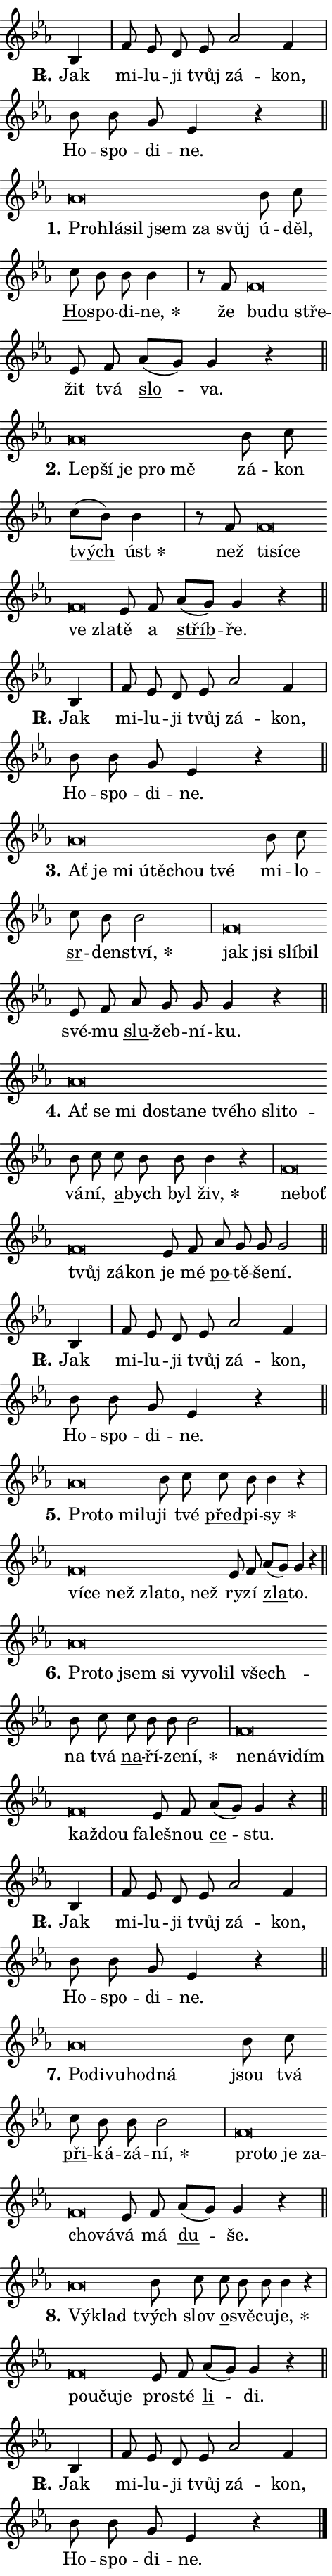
\version "2.24.0"
\header { tagline = "" }
\paper {
  indent = 0\cm
  top-margin = 0\cm
  right-margin = 0.13\cm % to fit lyric hyphens
  bottom-margin = 0\cm
  left-margin = 0\cm
  paper-width = 8\cm
  page-breaking = #ly:one-page-breaking
  system-system-spacing.basic-distance = #11
  score-system-spacing.basic-distance = #11
  ragged-last = ##f
}


%% Author: Thomas Morley
%% https://lists.gnu.org/archive/html/lilypond-user/2020-05/msg00002.html
#(define (line-position grob)
"Returns position of @var[grob} in current system:
   @code{'start}, if at first time-step
   @code{'end}, if at last time-step
   @code{'middle} otherwise
"
  (let* ((col (ly:item-get-column grob))
         (ln (ly:grob-object col 'left-neighbor))
         (rn (ly:grob-object col 'right-neighbor))
         (col-to-check-left (if (ly:grob? ln) ln col))
         (col-to-check-right (if (ly:grob? rn) rn col))
         (break-dir-left
           (and
             (ly:grob-property col-to-check-left 'non-musical #f)
             (ly:item-break-dir col-to-check-left)))
         (break-dir-right
           (and
             (ly:grob-property col-to-check-right 'non-musical #f)
             (ly:item-break-dir col-to-check-right))))
        (cond ((eqv? 1 break-dir-left) 'start)
              ((eqv? -1 break-dir-right) 'end)
              (else 'middle))))

#(define (tranparent-at-line-position vctor)
  (lambda (grob)
  "Relying on @code{line-position} select the relevant enry from @var{vctor}.
Used to determine transparency,"
    (case (line-position grob)
      ((end) (not (vector-ref vctor 0)))
      ((middle) (not (vector-ref vctor 1)))
      ((start) (not (vector-ref vctor 2))))))

noteHeadBreakVisibility =
#(define-music-function (break-visibility)(vector?)
"Makes @code{NoteHead}s transparent relying on @var{break-visibility}"
#{
  \override NoteHead.transparent =
    #(tranparent-at-line-position break-visibility)
#})

#(define delete-ledgers-for-transparent-note-heads
  (lambda (grob)
    "Reads whether a @code{NoteHead} is transparent.
If so this @code{NoteHead} is removed from @code{'note-heads} from
@var{grob}, which is supposed to be @code{LedgerLineSpanner}.
As a result ledgers are not printed for this @code{NoteHead}"
    (let* ((nhds-array (ly:grob-object grob 'note-heads))
           (nhds-list
             (if (ly:grob-array? nhds-array)
                 (ly:grob-array->list nhds-array)
                 '()))
           ;; Relies on the transparent-property being done before
           ;; Staff.LedgerLineSpanner.after-line-breaking is executed.
           ;; This is fragile ...
           (to-keep
             (remove
               (lambda (nhd)
                 (ly:grob-property nhd 'transparent #f))
               nhds-list)))
      ;; TODO find a better method to iterate over grob-arrays, similiar
      ;; to filter/remove etc for lists
      ;; For now rebuilt from scratch
      (set! (ly:grob-object grob 'note-heads)  '())
      (for-each
        (lambda (nhd)
          (ly:pointer-group-interface::add-grob grob 'note-heads nhd))
        to-keep))))

squashNotes = {
  \override NoteHead.X-extent = #'(-0.2 . 0.2)
  \override NoteHead.Y-extent = #'(-0.75 . 0)
  \override NoteHead.stencil =
    #(lambda (grob)
       (let ((pos (ly:grob-property grob 'staff-position)))
         (begin
           (if (< pos -7) (display "ERROR: Lower brevis then expected\n") (display ""))
           (if (<= pos -6) ly:text-interface::print ly:note-head::print))))
}
unSquashNotes = {
  \revert NoteHead.X-extent
  \revert NoteHead.Y-extent
  \revert NoteHead.stencil
}

hideNotes = \noteHeadBreakVisibility #begin-of-line-visible
unHideNotes = \noteHeadBreakVisibility #all-visible

% work-around for resetting accidentals
% https://lilypond.org/doc/v2.23/Documentation/notation/displaying-rhythms#unmetered-music
cadenzaMeasure = {
  \cadenzaOff
  \partial 1024 s1024
  \cadenzaOn
}

#(define-markup-command (accent layout props text) (markup?)
  "Underline accented syllable"
  (interpret-markup layout props
    #{\markup \override #'(offset . 4.3) \underline { #text }#}))

responsum = \markup \concat {
  "R" \hspace #-1.05 \path #0.1 #'((moveto 0 0.07) (lineto 0.9 0.8)) \hspace #0.05 "."
}

spaceSize = #0.6828661417322834 % exact space size for TeX Gyre Schola

\layout {
  \context {
    \Staff
    \remove "Time_signature_engraver"
    \override LedgerLineSpanner.after-line-breaking = #delete-ledgers-for-transparent-note-heads
  }
  \context {
    \Lyrics {
      \override LyricSpace.minimum-distance = \spaceSize
      \override LyricText.font-name = #"TeX Gyre Schola"
      \override LyricText.font-size = 1
      \override StanzaNumber.font-name = #"TeX Gyre Schola Bold"
      \override StanzaNumber.font-size = 1
    }
  }
  \context {
    \Score 
    \override NoteHead.text =
      #(lambda (grob) 
        (let ((pos (ly:grob-property grob 'staff-position)))
          #{\markup {
            \combine
              \halign #-0.55 \raise #(if (= pos -6) 0 0.5) \override #'(thickness . 2) \draw-line #'(3.2 . 0)
              \musicglyph "noteheads.sM1"
          }#}))
  }
}

% magnetic-lyrics.ily
%
%   written by
%     Jean Abou Samra <jean@abou-samra.fr>
%     Werner Lemberg <wl@gnu.org>
%
%   adapted by
%     Jiri Hon <jiri.hon@gmail.com>
%
% Version 2022-Apr-15

% https://www.mail-archive.com/lilypond-user@gnu.org/msg149350.html

#(define (Left_hyphen_pointer_engraver context)
   "Collect syllable-hyphen-syllable occurrences in lyrics and store
them in properties.  This engraver only looks to the left.  For
example, if the lyrics input is @code{foo -- bar}, it does the
following.

@itemize @bullet
@item
Set the @code{text} property of the @code{LyricHyphen} grob between
@q{foo} and @q{bar} to @code{foo}.

@item
Set the @code{left-hyphen} property of the @code{LyricText} grob with
text @q{foo} to the @code{LyricHyphen} grob between @q{foo} and
@q{bar}.
@end itemize

Use this auxiliary engraver in combination with the
@code{lyric-@/text::@/apply-@/magnetic-@/offset!} hook."
   (let ((hyphen #f)
         (text #f))
     (make-engraver
      (acknowledgers
       ((lyric-syllable-interface engraver grob source-engraver)
        (set! text grob)))
      (end-acknowledgers
       ((lyric-hyphen-interface engraver grob source-engraver)
        ;(when (not (grob::has-interface grob 'lyric-space-interface))
          (set! hyphen grob)));)
      ((stop-translation-timestep engraver)
       (when (and text hyphen)
         (ly:grob-set-object! text 'left-hyphen hyphen))
       (set! text #f)
       (set! hyphen #f)))))

#(define (lyric-text::apply-magnetic-offset! grob)
   "If the space between two syllables is less than the value in
property @code{LyricText@/.details@/.squash-threshold}, move the right
syllable to the left so that it gets concatenated with the left
syllable.

Use this function as a hook for
@code{LyricText@/.after-@/line-@/breaking} if the
@code{Left_@/hyphen_@/pointer_@/engraver} is active."
   (let ((hyphen (ly:grob-object grob 'left-hyphen #f)))
     (when hyphen
       (let ((left-text (ly:spanner-bound hyphen LEFT)))
         (when (grob::has-interface left-text 'lyric-syllable-interface)
           (let* ((common (ly:grob-common-refpoint grob left-text X))
                  (this-x-ext (ly:grob-extent grob common X))
                  (left-x-ext
                   (begin
                     ;; Trigger magnetism for left-text.
                     (ly:grob-property left-text 'after-line-breaking)
                     (ly:grob-extent left-text common X)))
                  ;; `delta` is the gap width between two syllables.
                  (delta (- (interval-start this-x-ext)
                            (interval-end left-x-ext)))
                  (details (ly:grob-property grob 'details))
                  (threshold (assoc-get 'squash-threshold details 0.2)))
             (when (< delta threshold)
               (let* (;; We have to manipulate the input text so that
                      ;; ligatures crossing syllable boundaries are not
                      ;; disabled.  For languages based on the Latin
                      ;; script this is essentially a beautification.
                      ;; However, for non-Western scripts it can be a
                      ;; necessity.
                      (lt (ly:grob-property left-text 'text))
                      (rt (ly:grob-property grob 'text))
                      (is-space (grob::has-interface hyphen 'lyric-space-interface))
                      (space (if is-space " " ""))
                      (extra-delta (if is-space spaceSize 0))
                      ;; Append new syllable.
                      (ltrt-space (if (and (string? lt) (string? rt))
                                (string-append lt space rt)
                                (make-concat-markup (list lt space rt))))
                      ;; Right-align `ltrt` to the right side.
                      (ltrt-space-markup (grob-interpret-markup
                               grob
                               (make-translate-markup
                                (cons (interval-length this-x-ext) 0)
                                (make-right-align-markup ltrt-space)))))
                 (begin
                   ;; Don't print `left-text`.
                   (ly:grob-set-property! left-text 'stencil #f)
                   ;; Set text and stencil (which holds all collected
                   ;; syllables so far) and shift it to the left.
                   (ly:grob-set-property! grob 'text ltrt-space)
                   (ly:grob-set-property! grob 'stencil ltrt-space-markup)
                   (ly:grob-translate-axis! grob (- (- delta extra-delta)) X))))))))))


#(define (lyric-hyphen::displace-bounds-first grob)
   ;; Make very sure this callback isn't triggered too early.
   (let ((left (ly:spanner-bound grob LEFT))
         (right (ly:spanner-bound grob RIGHT)))
     (ly:grob-property left 'after-line-breaking)
     (ly:grob-property right 'after-line-breaking)
     (ly:lyric-hyphen::print grob)))

squashThreshold = #0.4

\layout {
  \context {
    \Lyrics
    \consists #Left_hyphen_pointer_engraver
    \override LyricText.after-line-breaking =
      #lyric-text::apply-magnetic-offset!
    \override LyricHyphen.stencil = #lyric-hyphen::displace-bounds-first
    \override LyricText.details.squash-threshold = \squashThreshold
    \override LyricHyphen.minimum-distance = 0
    \override LyricHyphen.minimum-length = \squashThreshold
  }
}

squashText = \override LyricText.details.squash-threshold = 9999
unSquashText = \override LyricText.details.squash-threshold = \squashThreshold

leftText = \override LyricText.self-alignment-X = #LEFT
unLeftText = \revert LyricText.self-alignment-X

starOffset = #(lambda (grob) 
                (let ((x_offset (ly:self-alignment-interface::aligned-on-x-parent grob)))
                  (if (= x_offset 0) 0 (+ x_offset 1.2))))

star = #(define-music-function (syllable)(string?)
"Append star separator at the end of a syllable"
#{
  \once \override LyricText.X-offset = #starOffset
  \lyricmode { \markup {
    #syllable
    \override #'((font-name . "TeX Gyre Schola Bold")) \hspace #0.2 \lower #0.65 \larger "*"
  } }
#})

starAccent = #(define-music-function (syllable)(string?)
"Append star separator at the end of a syllable and make accent"
#{
  \once \override LyricText.X-offset = #starOffset
  \lyricmode { \markup {
    \accent #syllable
    \override #'((font-name . "TeX Gyre Schola Bold")) \hspace #0.2 \lower #0.65 \larger "*"
  } }
#})

breath = #(define-music-function (syllable)(string?)
"Append breathing indicator at the end of a syllable"
#{
  \lyricmode { \markup { #syllable "+" } }
#})

optionalBreath = #(define-music-function (syllable)(string?)
"Append optional breathing indicator at the end of a syllable"
#{
  \lyricmode { \markup { #syllable "(+)" } }
#})


\score {
    <<
        \new Voice = "melody" { \cadenzaOn \key es \major \relative { bes4 \cadenzaMeasure \bar "|" f'8 es d es as2 f4 \cadenzaMeasure \bar "|" bes8 bes g es4 r \cadenzaMeasure \bar "||" \break } }
        \new Lyrics \lyricsto "melody" { \lyricmode { \set stanza = \responsum
Jak mi -- lu -- ji tvůj zá -- kon, Ho -- spo -- di -- ne. } }
    >>
    \layout {}
}

\score {
    <<
        \new Voice = "melody" { \cadenzaOn \key es \major \relative { \squashNotes as'\breve*1/16 \hideNotes \breve*1/16 \bar "" \breve*1/16 \bar "" \breve*1/16 \bar "" \breve*1/16 \breve*1/16 \bar "" \unHideNotes \unSquashNotes bes8 c \bar "" c bes bes bes4 \cadenzaMeasure \bar "|" r8 f8 \squashNotes f\breve*1/16 \hideNotes \breve*1/16 \breve*1/16 \bar "" \unHideNotes \unSquashNotes es8 f \bar "" as[( g)] g4 r \cadenzaMeasure \bar "||" \break } }
        \new Lyrics \lyricsto "melody" { \lyricmode { \set stanza = "1."
\leftText Pro -- \squashText hlá -- sil jsem za svůj \unLeftText \unSquashText ú -- děl, \markup \accent Ho -- spo -- di -- \star ne, že \leftText bu -- \squashText du stře -- \unLeftText \unSquashText žit tvá \markup \accent slo -- va. } }
    >>
    \layout {}
}

\score {
    <<
        \new Voice = "melody" { \cadenzaOn \key es \major \relative { \squashNotes as'\breve*1/16 \hideNotes \breve*1/16 \bar "" \breve*1/16 \bar "" \breve*1/16 \breve*1/16 \bar "" \unHideNotes \unSquashNotes bes8 c \bar "" c[( bes)] bes4 \cadenzaMeasure \bar "|" r8 f8 \squashNotes f\breve*1/16 \hideNotes \breve*1/16 \bar "" \breve*1/16 \bar "" \breve*1/16 \breve*1/16 \bar "" \unHideNotes \unSquashNotes es8 f \bar "" as[( g)] g4 r \cadenzaMeasure \bar "||" \break } }
        \new Lyrics \lyricsto "melody" { \lyricmode { \set stanza = "2."
\leftText Lep -- \squashText ší je pro mě \unLeftText \unSquashText zá -- kon \markup \accent tvých \star úst než \leftText ti -- \squashText sí -- ce ve zla -- \unLeftText \unSquashText tě a \markup \accent stříb -- ře. } }
    >>
    \layout {}
}

\score {
    <<
        \new Voice = "melody" { \cadenzaOn \key es \major \relative { bes4 \cadenzaMeasure \bar "|" f'8 es d es as2 f4 \cadenzaMeasure \bar "|" bes8 bes g es4 r \cadenzaMeasure \bar "||" \break } }
        \new Lyrics \lyricsto "melody" { \lyricmode { \set stanza = \responsum
Jak mi -- lu -- ji tvůj zá -- kon, Ho -- spo -- di -- ne. } }
    >>
    \layout {}
}

\score {
    <<
        \new Voice = "melody" { \cadenzaOn \key es \major \relative { \squashNotes as'\breve*1/16 \hideNotes \breve*1/16 \bar "" \breve*1/16 \bar "" \breve*1/16 \bar "" \breve*1/16 \bar "" \breve*1/16 \breve*1/16 \bar "" \unHideNotes \unSquashNotes bes8 c \bar "" c bes bes2 \cadenzaMeasure \bar "|" \squashNotes f\breve*1/16 \hideNotes \breve*1/16 \bar "" \breve*1/16 \breve*1/16 \bar "" \unHideNotes \unSquashNotes es8 f \bar "" as g g g4 r \cadenzaMeasure \bar "||" \break } }
        \new Lyrics \lyricsto "melody" { \lyricmode { \set stanza = "3."
\leftText Ať \squashText je mi ú -- tě -- chou tvé \unLeftText \unSquashText mi -- lo -- \markup \accent sr -- den -- \star ství, \leftText jak \squashText jsi slí -- bil \unLeftText \unSquashText své -- mu \markup \accent slu -- žeb -- ní -- ku. } }
    >>
    \layout {}
}

\score {
    <<
        \new Voice = "melody" { \cadenzaOn \key es \major \relative { \squashNotes as'\breve*1/16 \hideNotes \breve*1/16 \bar "" \breve*1/16 \bar "" \breve*1/16 \bar "" \breve*1/16 \bar "" \breve*1/16 \bar "" \breve*1/16 \bar "" \breve*1/16 \bar "" \breve*1/16 \breve*1/16 \bar "" \unHideNotes \unSquashNotes bes8 c \bar "" c bes bes bes4 r \cadenzaMeasure \bar "|" \squashNotes f\breve*1/16 \hideNotes \breve*1/16 \bar "" \breve*1/16 \bar "" \breve*1/16 \breve*1/16 \bar "" \unHideNotes \unSquashNotes es8 f \bar "" as g g g2 \cadenzaMeasure \bar "||" \break } }
        \new Lyrics \lyricsto "melody" { \lyricmode { \set stanza = "4."
\leftText Ať \squashText se mi do -- sta -- ne tvé -- ho sli -- to -- \unLeftText \unSquashText vá -- ní, \markup \accent a -- bych byl \star živ, \leftText ne -- \squashText boť tvůj zá -- kon \unLeftText \unSquashText je mé \markup \accent po -- tě -- še -- ní. } }
    >>
    \layout {}
}

\score {
    <<
        \new Voice = "melody" { \cadenzaOn \key es \major \relative { bes4 \cadenzaMeasure \bar "|" f'8 es d es as2 f4 \cadenzaMeasure \bar "|" bes8 bes g es4 r \cadenzaMeasure \bar "||" \break } }
        \new Lyrics \lyricsto "melody" { \lyricmode { \set stanza = \responsum
Jak mi -- lu -- ji tvůj zá -- kon, Ho -- spo -- di -- ne. } }
    >>
    \layout {}
}

\score {
    <<
        \new Voice = "melody" { \cadenzaOn \key es \major \relative { \squashNotes as'\breve*1/16 \hideNotes \breve*1/16 \bar "" \breve*1/16 \breve*1/16 \bar "" \unHideNotes \unSquashNotes bes8 c \bar "" c bes bes4 r \cadenzaMeasure \bar "|" \squashNotes f\breve*1/16 \hideNotes \breve*1/16 \bar "" \breve*1/16 \bar "" \breve*1/16 \bar "" \breve*1/16 \breve*1/16 \bar "" \unHideNotes \unSquashNotes es8 f \bar "" as[( g)] g4 r \cadenzaMeasure \bar "||" \break } }
        \new Lyrics \lyricsto "melody" { \lyricmode { \set stanza = "5."
\leftText Pro -- \squashText to mi -- lu -- \unLeftText \unSquashText ji tvé \markup \accent před -- pi -- \star sy \leftText ví -- \squashText ce než zla -- to, než \unLeftText \unSquashText ry -- zí \markup \accent zla -- to. } }
    >>
    \layout {}
}

\score {
    <<
        \new Voice = "melody" { \cadenzaOn \key es \major \relative { \squashNotes as'\breve*1/16 \hideNotes \breve*1/16 \bar "" \breve*1/16 \bar "" \breve*1/16 \bar "" \breve*1/16 \bar "" \breve*1/16 \bar "" \breve*1/16 \breve*1/16 \bar "" \unHideNotes \unSquashNotes bes8 c \bar "" c bes bes bes2 \cadenzaMeasure \bar "|" \squashNotes f\breve*1/16 \hideNotes \breve*1/16 \bar "" \breve*1/16 \bar "" \breve*1/16 \bar "" \breve*1/16 \bar "" \breve*1/16 \breve*1/16 \bar "" \unHideNotes \unSquashNotes es8 f \bar "" as[( g)] g4 r \cadenzaMeasure \bar "||" \break } }
        \new Lyrics \lyricsto "melody" { \lyricmode { \set stanza = "6."
\leftText Pro -- \squashText to jsem si vy -- vo -- lil všech -- \unLeftText \unSquashText na tvá \markup \accent na -- ří -- ze -- \star ní, \leftText ne -- \squashText ná -- vi -- dím kaž -- dou fa -- \unLeftText \unSquashText le -- šnou \markup \accent ce -- stu. } }
    >>
    \layout {}
}

\score {
    <<
        \new Voice = "melody" { \cadenzaOn \key es \major \relative { bes4 \cadenzaMeasure \bar "|" f'8 es d es as2 f4 \cadenzaMeasure \bar "|" bes8 bes g es4 r \cadenzaMeasure \bar "||" \break } }
        \new Lyrics \lyricsto "melody" { \lyricmode { \set stanza = \responsum
Jak mi -- lu -- ji tvůj zá -- kon, Ho -- spo -- di -- ne. } }
    >>
    \layout {}
}

\score {
    <<
        \new Voice = "melody" { \cadenzaOn \key es \major \relative { \squashNotes as'\breve*1/16 \hideNotes \breve*1/16 \bar "" \breve*1/16 \bar "" \breve*1/16 \breve*1/16 \bar "" \unHideNotes \unSquashNotes bes8 c \bar "" c bes bes bes2 \cadenzaMeasure \bar "|" \squashNotes f\breve*1/16 \hideNotes \breve*1/16 \bar "" \breve*1/16 \bar "" \breve*1/16 \bar "" \breve*1/16 \breve*1/16 \bar "" \unHideNotes \unSquashNotes es8 f \bar "" as[( g)] g4 r \cadenzaMeasure \bar "||" \break } }
        \new Lyrics \lyricsto "melody" { \lyricmode { \set stanza = "7."
\leftText Po -- \squashText di -- vu -- hod -- ná \unLeftText \unSquashText jsou tvá \markup \accent při -- ká -- zá -- \star ní, \leftText pro -- \squashText to je za -- cho -- vá -- \unLeftText \unSquashText vá má \markup \accent du -- še. } }
    >>
    \layout {}
}

\score {
    <<
        \new Voice = "melody" { \cadenzaOn \key es \major \relative { \squashNotes as'\breve*1/16 \hideNotes \breve*1/16 \bar "" \unHideNotes \unSquashNotes bes8 c \bar "" c bes bes bes4 r \cadenzaMeasure \bar "|" \squashNotes f\breve*1/16 \hideNotes \breve*1/16 \bar "" \breve*1/16 \breve*1/16 \bar "" \unHideNotes \unSquashNotes es8 f \bar "" as[( g)] g4 r \cadenzaMeasure \bar "||" \break } }
        \new Lyrics \lyricsto "melody" { \lyricmode { \set stanza = "8."
\leftText Vý -- \squashText klad \unLeftText \unSquashText tvých slov \markup \accent o -- svě -- cu -- \star je, \leftText po -- \squashText u -- ču -- je \unLeftText \unSquashText pro -- sté \markup \accent li -- di. } }
    >>
    \layout {}
}

\score {
    <<
        \new Voice = "melody" { \cadenzaOn \key es \major \relative { bes4 \cadenzaMeasure \bar "|" f'8 es d es as2 f4 \cadenzaMeasure \bar "|" bes8 bes g es4 r \cadenzaMeasure \bar "||" \break } \bar "|." }
        \new Lyrics \lyricsto "melody" { \lyricmode { \set stanza = \responsum
Jak mi -- lu -- ji tvůj zá -- kon, Ho -- spo -- di -- ne. } }
    >>
    \layout {}
}
